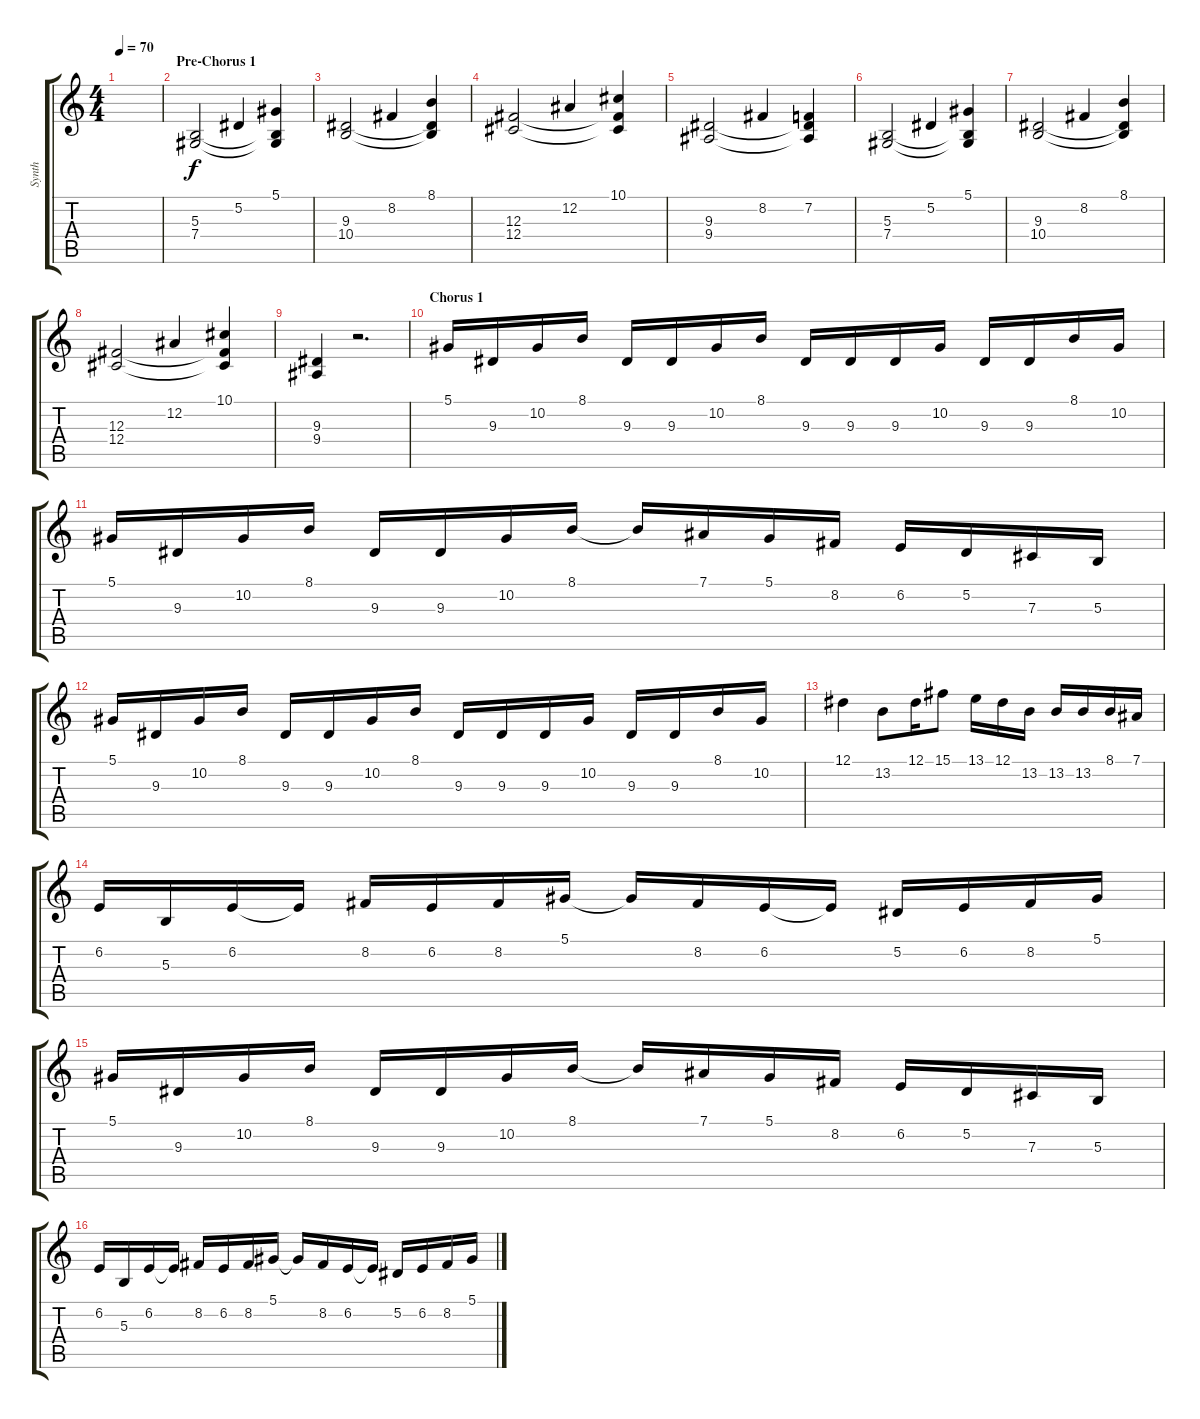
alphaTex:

\track ("Synth" "Synth") {instrument musicbox}
\staff {score tabs}
\tuning (Eb4 Bb3 Gb3 Db3 Ab2 Eb2) {hide}
\ts (4 4)
\tempo 70
\clef g2
\ks c
|
\section ("" "Pre-Chorus 1")
(5.3 7.4).2{volume 13 instrument stringensemble1} 5.2.4 (5.1 5.3{t} 7.4{t}).4 |
(9.3 10.4).2 8.2.4 (8.1 9.3{t} 10.4{t}).4 |
(12.3 12.4).2 12.2.4 (10.1 12.3{t} 12.4{t}).4 |
(9.3 9.4).2 8.2.4 (7.2 9.3{t} 9.4{t}).4 |
(5.3 7.4).2{volume 13 instrument stringensemble1} 5.2.4 (5.1 5.3{t} 7.4{t}).4 |
(9.3 10.4).2 8.2.4 (8.1 9.3{t} 10.4{t}).4 |
(12.3 12.4).2 12.2.4 (10.1 12.3{t} 12.4{t}).4 |
(9.3 9.4).4 r.2{d} |
\section ("" "Chorus 1")
5.1.16{volume 10 instrument fx4atmosphere} 9.3.16 10.2.16 8.1.16 9.3.16 9.3.16 10.2.16 8.1.16 9.3.16 9.3.16 9.3.16 10.2.16 9.3.16 9.3.16 8.1.16 10.2.16 |
5.1.16{volume 10 instrument fx4atmosphere} 9.3.16 10.2.16 8.1.16 9.3.16 9.3.16 10.2.16 8.1.16 8.1{t}.16 7.1.16 5.1.16 8.2.16 6.2.16 5.2.16 7.3.16 5.3.16 |
5.1.16{volume 10 instrument fx4atmosphere} 9.3.16 10.2.16 8.1.16 9.3.16 9.3.16 10.2.16 8.1.16 9.3.16 9.3.16 9.3.16 10.2.16 9.3.16 9.3.16 8.1.16 10.2.16 |
12.1.4 13.2.8 12.1.16 15.1.8 13.1.16 12.1.16 13.2.16 13.2.16 13.2.16 8.1.16 7.1.16 |
6.2.16 5.3.16 6.2.16 6.2{t}.16 8.2.16 6.2.16 8.2.16 5.1.16 5.1{t}.16 8.2.16 6.2.16 6.2{t}.16 5.2.16 6.2.16 8.2.16 5.1.16 |
5.1.16{volume 10 instrument fx4atmosphere} 9.3.16 10.2.16 8.1.16 9.3.16 9.3.16 10.2.16 8.1.16 8.1{t}.16 7.1.16 5.1.16 8.2.16 6.2.16 5.2.16 7.3.16 5.3.16 |
6.2.16 5.3.16 6.2.16 6.2{t}.16 8.2.16 6.2.16 8.2.16 5.1.16 5.1{t}.16 8.2.16 6.2.16 6.2{t}.16 5.2.16 6.2.16 8.2.16 5.1.16
